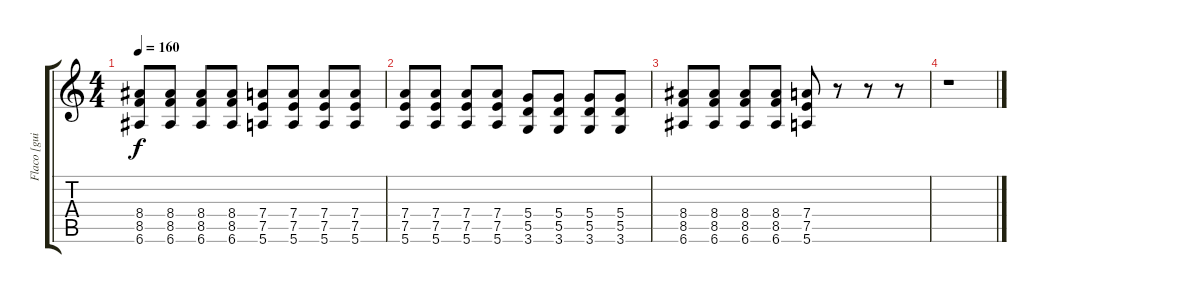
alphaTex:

\track ("Flaco [guitar]" "Flaco [gui") {instrument distortionguitar}
\staff {score tabs}
\tuning (E4 B3 G3 D3 A2 E2) {hide}
\ts (4 4)
\tempo 160
\clef g2
\ks c
(8.4 8.5 6.6).8{dy f} (8.4 8.5 6.6).8 (8.4 8.5 6.6).8 (8.4 8.5 6.6).8 (7.4 7.5 5.6).8 (7.4 7.5 5.6).8 (7.4 7.5 5.6).8 (7.4 7.5 5.6).8 |
(7.4 7.5 5.6).8 (7.4 7.5 5.6).8 (7.4 7.5 5.6).8 (7.4 7.5 5.6).8 (5.4 5.5 3.6).8 (5.4 5.5 3.6).8 (5.4 5.5 3.6).8 (5.4 5.5 3.6).8 |
(8.4 8.5 6.6).8 (8.4 8.5 6.6).8 (8.4 8.5 6.6).8 (8.4 8.5 6.6).8 (7.4 7.5 5.6).8 r.8 r.8 r.8 |
r.1
